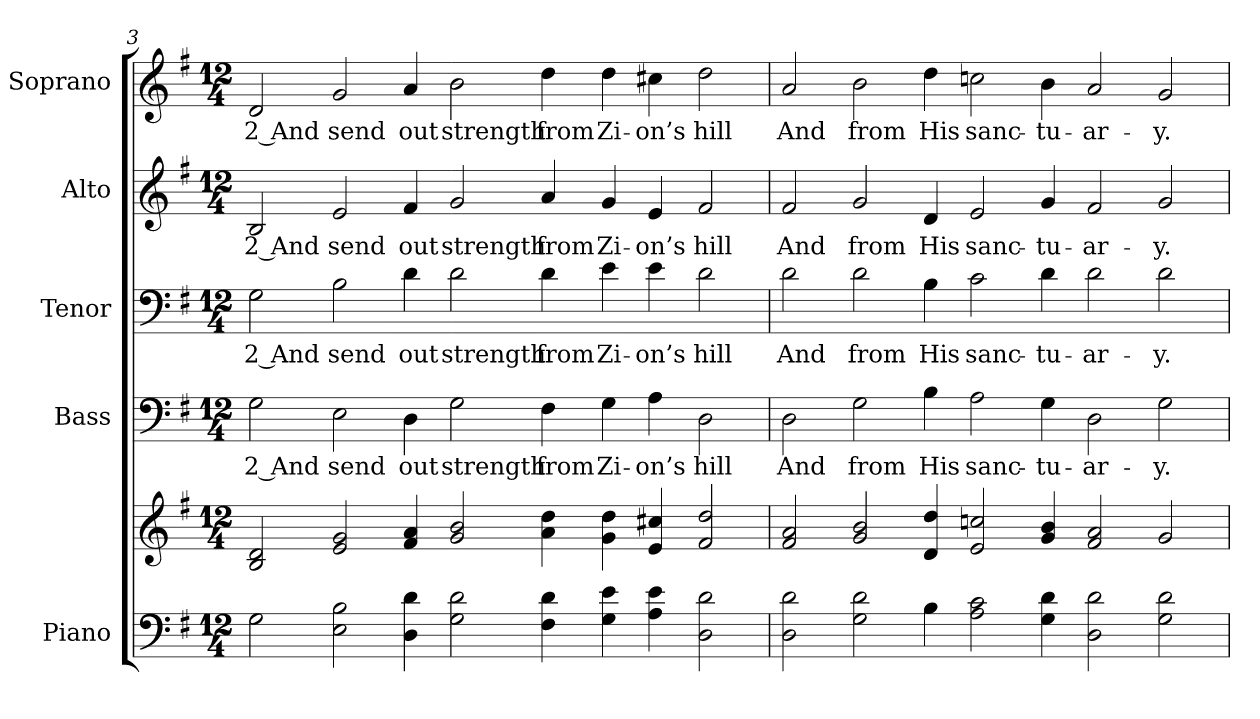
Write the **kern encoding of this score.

**kern	**kern	**kern	**text	**kern	**text	**kern	**text	**kern	**text
*part5	*part5	*part4	*part4	*part3	*part3	*part2	*part2	*part1	*part1
*staff6	*staff5	*staff4	*staff4	*staff3	*staff3	*staff2	*staff2	*staff1	*staff1
*I"Piano	*	*I"Bass	*	*I"Tenor	*	*I"Alto	*	*I"Soprano	*
*I'Pno.	*	*I'B.	*	*I'T.	*	*I'A.	*	*I'S.	*
!!LO:PB:g=z
*clefF4	*clefG2	*clefF4	*	*clefF4	*	*clefG2	*	*clefG2	*
*k[f#]	*k[f#]	*k[f#]	*	*k[f#]	*	*k[f#]	*	*k[f#]	*
*G:	*G:	*G:	*	*G:	*	*G:	*	*G:	*
*M12/4	*M12/4	*M12/4	*	*M12/4	*	*M12/4	*	*M12/4	*
=3	=3	=3	=3	=3	=3	=3	=3	=3	=3
!	!	!	!LO:LY:b:color=#000000	!	!	!	!	!	!
!	!	!	!	!	!LO:LY:b:color=#000000	!	!	!	!
!	!	!	!	!	!	!	!LO:LY:b:color=#000000	!	!
!	!	!	!	!	!	!	!	!	!LO:LY:b:color=#000000
2Gi\	2Bi/ 2di	2Gi\	2 And	2Gi\	2 And	2Bi/	2 And	2di/	2 And
!	!	!	!LO:LY:b:color=#000000	!	!	!	!	!	!
!	!	!	!	!	!LO:LY:b:color=#000000	!	!	!	!
!	!	!	!	!	!	!	!LO:LY:b:color=#000000	!	!
!	!	!	!	!	!	!	!	!	!LO:LY:b:color=#000000
2Ei\ 2Bi	2ei/ 2gi	2Ei\	send	2Bi\	send	2ei/	send	2gi/	send
!	!	!	!LO:LY:b:color=#000000	!	!	!	!	!	!
!	!	!	!	!	!LO:LY:b:color=#000000	!	!	!	!
!	!	!	!	!	!	!	!LO:LY:b:color=#000000	!	!
!	!	!	!	!	!	!	!	!	!LO:LY:b:color=#000000
4Di\ 4di	4f#i/ 4ai	4Di\	out	4di\	out	4f#i/	out	4ai/	out
!	!	!	!LO:LY:b:color=#000000	!	!	!	!	!	!
!	!	!	!	!	!LO:LY:b:color=#000000	!	!	!	!
!	!	!	!	!	!	!	!LO:LY:b:color=#000000	!	!
!	!	!	!	!	!	!	!	!	!LO:LY:b:color=#000000
2Gi\ 2di	2gi/ 2bi	2Gi\	strength	2di\	strength	2gi/	strength	2bi\	strength
!	!	!	!LO:LY:b:color=#000000	!	!	!	!	!	!
!	!	!	!	!	!LO:LY:b:color=#000000	!	!	!	!
!	!	!	!	!	!	!	!LO:LY:b:color=#000000	!	!
!	!	!	!	!	!	!	!	!	!LO:LY:b:color=#000000
4F#i\ 4di	4ai\ 4ddi	4F#i\	from	4di\	from	4ai/	from	4ddi\	from
!	!	!	!LO:LY:b:color=#000000	!	!	!	!	!	!
!	!	!	!	!	!LO:LY:b:color=#000000	!	!	!	!
!	!	!	!	!	!	!	!LO:LY:b:color=#000000	!	!
!	!	!	!	!	!	!	!	!	!LO:LY:b:color=#000000
4Gi\ 4ei	4gi\ 4ddi	4Gi\	Zi-	4ei\	Zi-	4gi/	Zi-	4ddi\	Zi-
!	!	!	!LO:LY:b:color=#000000	!	!	!	!	!	!
!	!	!	!	!	!LO:LY:b:color=#000000	!	!	!	!
!	!	!	!	!	!	!	!LO:LY:b:color=#000000	!	!
!	!	!	!	!	!	!	!	!	!LO:LY:b:color=#000000
4Ai\ 4ei	4ei/ 4cc#Xi	4Ai\	-on’s	4ei\	-on’s	4ei/	-on’s	4cc#Xi\	-on’s
!	!	!	!LO:LY:b:color=#000000	!	!	!	!	!	!
!	!	!	!	!	!LO:LY:b:color=#000000	!	!	!	!
!	!	!	!	!	!	!	!LO:LY:b:color=#000000	!	!
!	!	!	!	!	!	!	!	!	!LO:LY:b:color=#000000
2Di\ 2di	2f#i/ 2ddi	2Di\	hill	2di\	hill	2f#i/	hill	2ddi\	hill
=4	=4	=4	=4	=4	=4	=4	=4	=4	=4
!	!	!	!LO:LY:b:color=#000000	!	!	!	!	!	!
!	!	!	!	!	!LO:LY:b:color=#000000	!	!	!	!
!	!	!	!	!	!	!	!LO:LY:b:color=#000000	!	!
!	!	!	!	!	!	!	!	!	!LO:LY:b:color=#000000
2Di\ 2di	2f#i/ 2ai	2Di\	And	2di\	And	2f#i/	And	2ai/	And
!	!	!	!LO:LY:b:color=#000000	!	!	!	!	!	!
!	!	!	!	!	!LO:LY:b:color=#000000	!	!	!	!
!	!	!	!	!	!	!	!LO:LY:b:color=#000000	!	!
!	!	!	!	!	!	!	!	!	!LO:LY:b:color=#000000
2Gi\ 2di	2gi/ 2bi	2Gi\	from	2di\	from	2gi/	from	2bi\	from
!	!	!	!LO:LY:b:color=#000000	!	!	!	!	!	!
!	!	!	!	!	!LO:LY:b:color=#000000	!	!	!	!
!	!	!	!	!	!	!	!LO:LY:b:color=#000000	!	!
!	!	!	!	!	!	!	!	!	!LO:LY:b:color=#000000
4Bi\	4di/ 4ddi	4Bi\	His	4Bi\	His	4di/	His	4ddi\	His
!	!	!	!LO:LY:b:color=#000000	!	!	!	!	!	!
!	!	!	!	!	!LO:LY:b:color=#000000	!	!	!	!
!	!	!	!	!	!	!	!LO:LY:b:color=#000000	!	!
!	!	!	!	!	!	!	!	!	!LO:LY:b:color=#000000
2Ai\ 2ci	2ei/ 2ccni	2Ai\	sanc-	2ci\	sanc-	2ei/	sanc-	2ccni\	sanc-
!	!	!	!LO:LY:b:color=#000000	!	!	!	!	!	!
!	!	!	!	!	!LO:LY:b:color=#000000	!	!	!	!
!	!	!	!	!	!	!	!LO:LY:b:color=#000000	!	!
!	!	!	!	!	!	!	!	!	!LO:LY:b:color=#000000
4Gi\ 4di	4gi/ 4bi	4Gi\	-tu-	4di\	-tu-	4gi/	-tu-	4bi\	-tu-
!	!	!	!LO:LY:b:color=#000000	!	!	!	!	!	!
!	!	!	!	!	!LO:LY:b:color=#000000	!	!	!	!
!	!	!	!	!	!	!	!LO:LY:b:color=#000000	!	!
!	!	!	!	!	!	!	!	!	!LO:LY:b:color=#000000
2Di\ 2di	2f#i/ 2ai	2Di\	-ar-	2di\	-ar-	2f#i/	-ar-	2ai/	-ar-
!	!	!	!LO:LY:b:color=#000000	!	!	!	!	!	!
!	!	!	!	!	!LO:LY:b:color=#000000	!	!	!	!
!	!	!	!	!	!	!	!LO:LY:b:color=#000000	!	!
!	!	!	!	!	!	!	!	!	!LO:LY:b:color=#000000
2Gi\ 2di	2gi/	2Gi\	-y.	2di\	-y.	2gi/	-y.	2gi/	-y.
=	=	=	=	=	=	=	=	=	=
*-	*-	*-	*-	*-	*-	*-	*-	*-	*-
